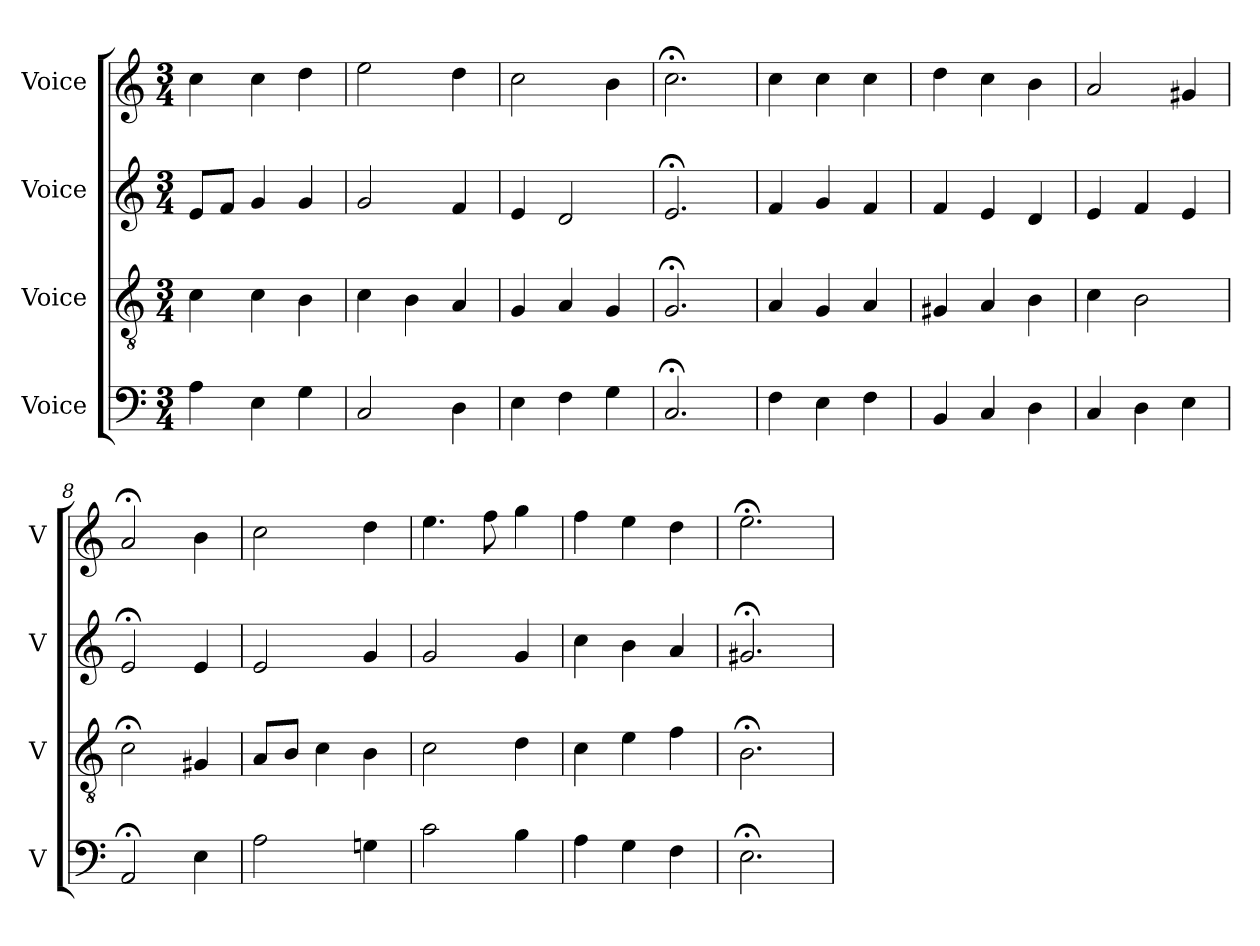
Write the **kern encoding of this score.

**kern	**kern	**kern	**kern
*part4	*part3	*part2	*part1
*staff4	*staff3	*staff2	*staff1
*I"Voice	*I"Voice	*I"Voice	*I"Voice
*I'V	*I'V	*I'V	*I'V
*clefF4	*clefGv2	*clefG2	*clefG2
*k[]	*k[]	*k[]	*k[]
*M3/4	*M3/4	*M3/4	*M3/4
*MM100	*MM100	*MM100	*MM100
=1	=1	=1	=1
4A\	4c\	8e/L	4cc\
.	.	8f/J	.
4E\	4c\	4g/	4cc\
4G\	4B\	4g/	4dd\
=2	=2	=2	=2
2C/	4c\	2g/	2ee\
.	4B\	.	.
4D\	4A/	4f/	4dd\
=3	=3	=3	=3
4E\	4G/	4e/	2cc\
4F\	4A/	2d/	.
4G\	4G/	.	4b\
=4	=4	=4	=4
2.C;/	2.G;/	2.e;/	2.cc;\
=5	=5	=5	=5
4F\	4A/	4f/	4cc\
4E\	4G/	4g/	4cc\
4F\	4A/	4f/	4cc\
=6	=6	=6	=6
4BB/	4G#X/	4f/	4dd\
4C/	4A/	4e/	4cc\
4D\	4B\	4d/	4b\
=7	=7	=7	=7
4C/	4c\	4e/	2a/
4D\	2B\	4f/	.
4E\	.	4e/	4g#X/
!!LO:LB:g=z
=8	=8	=8	=8
2AA;/	2c;\	2e;/	2a;/
4E\	4G#X/	4e/	4b\
=9	=9	=9	=9
2A\	8A/L	2e/	2cc\
.	8B/J	.	.
.	4c\	.	.
4Gn\	4B\	4g/	4dd\
=10	=10	=10	=10
2c\	2c\	2g/	4.ee\
.	.	.	8ff\
4B\	4d\	4g/	4gg\
=11	=11	=11	=11
4A\	4c\	4cc\	4ff\
4G\	4e\	4b\	4ee\
4F\	4f\	4a/	4dd\
=12	=12	=12	=12
2.E;\	2.B;\	2.g#X;/	2.ee;\
=	=	=	=
*-	*-	*-	*-
